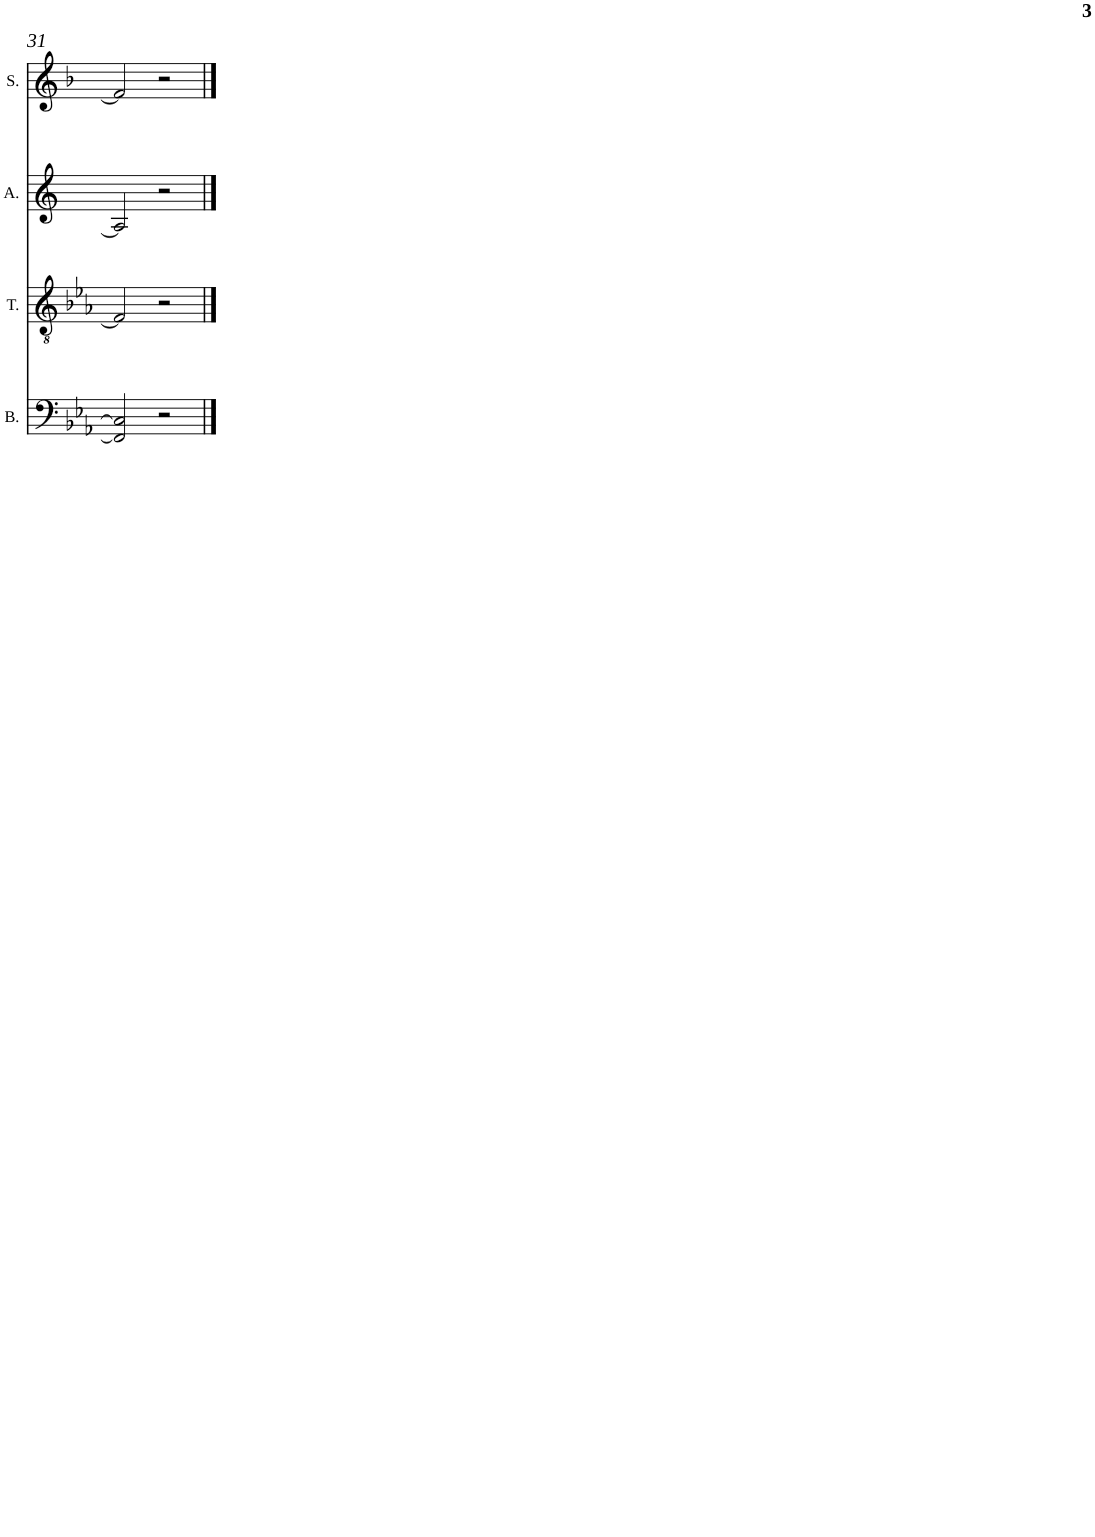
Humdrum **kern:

**kern	**kern	**kern	**kern
*part4	*part3	*part2	*part1
*staff4	*staff3	*staff2	*staff1
*I"Bass	*I"Tenor	*I"Alto	*I"Soprano
*I'B.	*I'T.	*I'A.	*I'S.
!!LO:PB:g=z
*clefF4	*clefGv2	*clefG2	*clefG2
*k[b-e-a-]	*k[b-e-a-]	*k[]	*k[b-]
*M4/4	*M4/4	*M4/4	*M4/4
=31	=31	=31	=31
2FF/] 2C/]	2F/]	2A/]	2f/]
2r	2r	2r	2r
==	==	==	==
*-	*-	*-	*-
